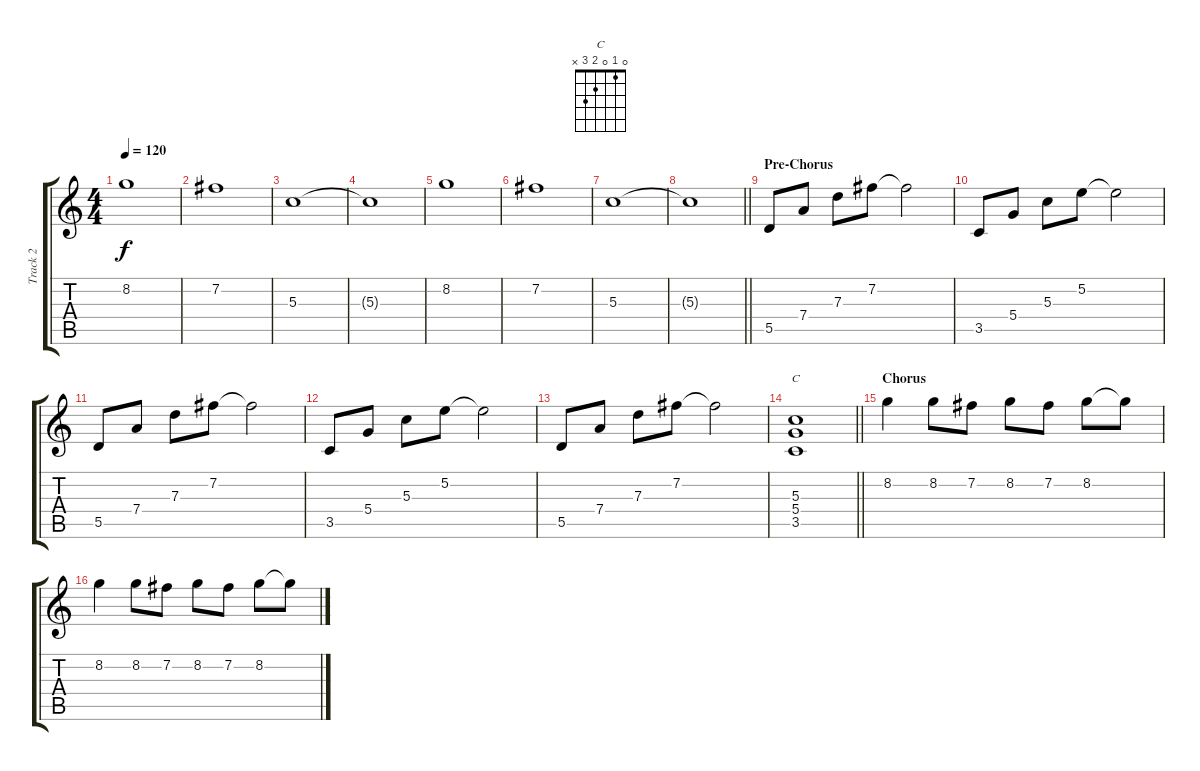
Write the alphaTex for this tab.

\track ("Track 2" "Track 2") {instrument distortionguitar}
\staff {score tabs}
\tuning (E4 B3 G3 D3 A2 E2) {hide}
\chord ("C" 0 1 0 2 3 x)
\ts (4 4)
\tempo 120
\clef g2
\ks c
8.2.1{dy f} |
7.2.1 |
5.3.1 |
5.3{t}.1 |
8.2.1 |
7.2.1 |
5.3.1 |
\barLineRight lightlight
5.3{t}.1 |
\section ("" "Pre-Chorus")
5.5.8 7.4.8 7.3.8 7.2.8 7.2{t}.2 |
3.5.8 5.4.8 5.3.8 5.2.8 5.2{t}.2 |
5.5.8 7.4.8 7.3.8 7.2.8 7.2{t}.2 |
3.5.8 5.4.8 5.3.8 5.2.8 5.2{t}.2 |
5.5.8 7.4.8 7.3.8 7.2.8 7.2{t}.2 |
\barLineRight lightlight
(5.3 5.4 3.5).1{ch "C"} |
\section ("" "Chorus")
8.2.4 8.2.8 7.2.8 8.2.8 7.2.8 8.2.8 8.2{t}.8 |
8.2.4 8.2.8 7.2.8 8.2.8 7.2.8 8.2.8 8.2{t}.8
